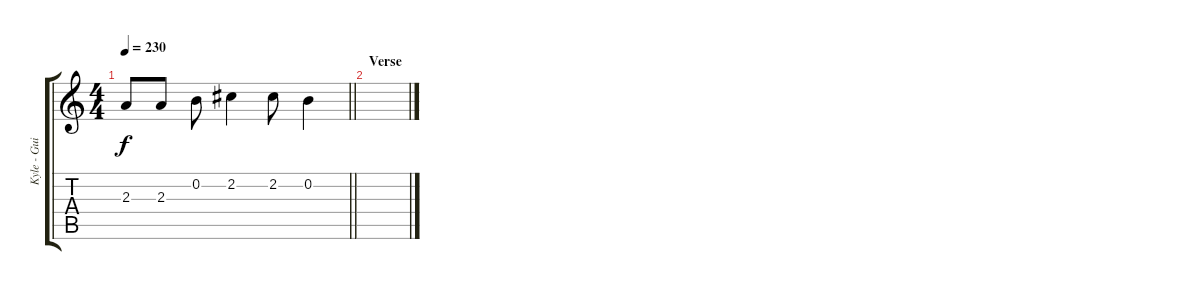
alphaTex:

\track ("Kyle - Guitar" "Kyle - Gui") {instrument distortionguitar}
\staff {score tabs}
\tuning (E4 B3 G3 D3 A2 E2) {hide}
\ts (4 4)
\tempo 230
\clef g2
\barLineRight lightlight
\ks c
2.3.8{dy f} 2.3.8 0.2.8 2.2.4 2.2.8 0.2.4 |
\section ("" "Verse")
